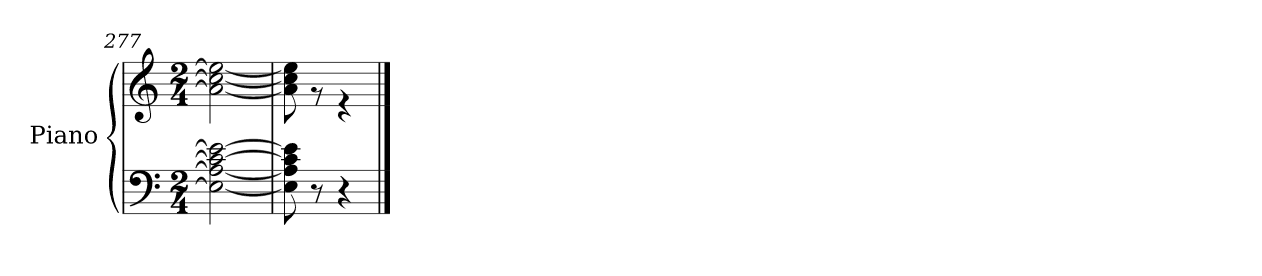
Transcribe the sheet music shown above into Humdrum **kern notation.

**kern	**kern
*part1	*part1
*staff2	*staff1
*I"Piano	*
*I'Pno	*
*clefF4	*clefG2
*k[]	*k[]
*M2/4	*M2/4
=277	=277
*	*^
2E\_ 2A\_ 2c\_ 2e\_	2ryy	2a\_ 2cc\_ 2ee\_
=278	=278	=278
8E\] 8A\] 8c\] 8e\]	2ryy	8a\] 8cc\] 8ee\]
8r	.	8r
4r	.	4r
*	*v	*v
==	==
*-	*-
